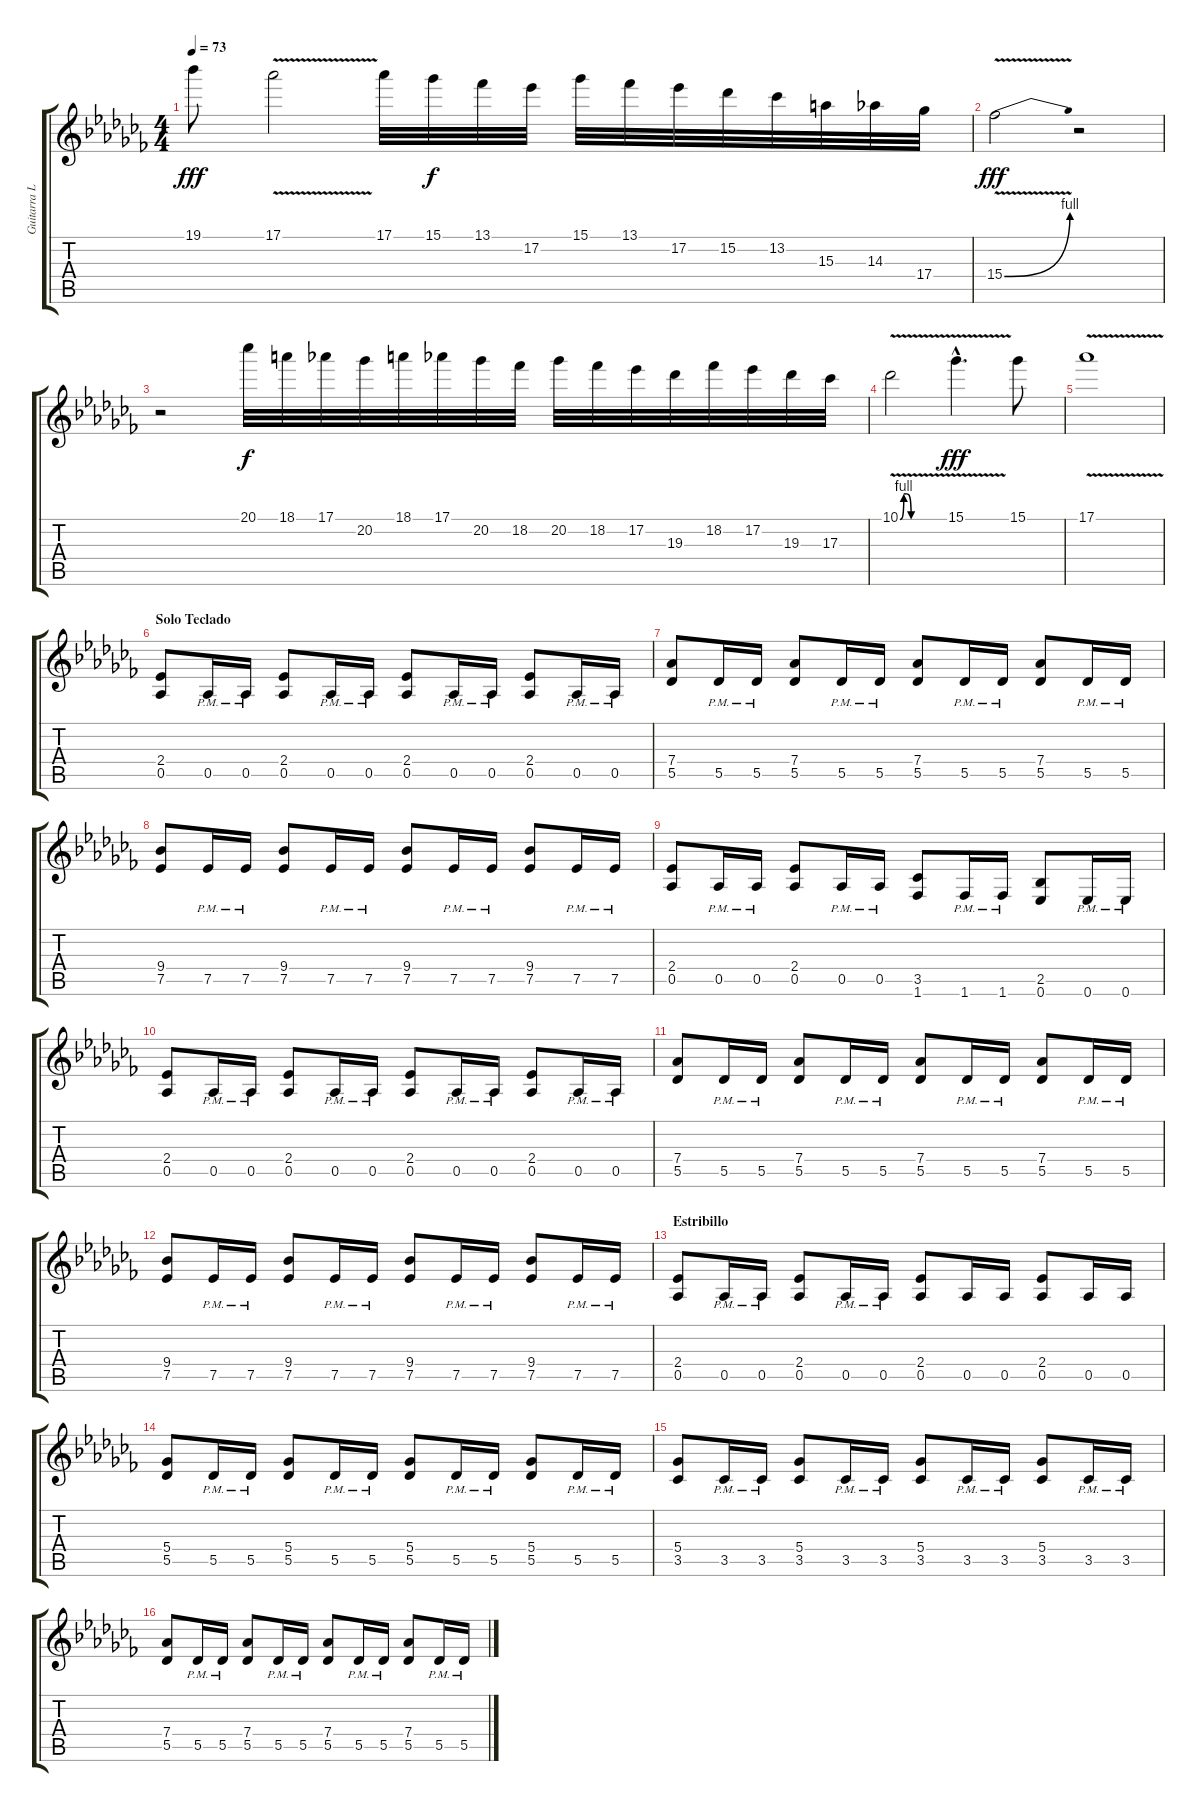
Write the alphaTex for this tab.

\track ("Guitarra Lider2" "Guitarra L") {instrument distortionguitar}
\staff {score tabs}
\tuning (Eb4 Bb3 Gb3 Db3 Ab2 Eb2) {hide}
\ts (4 4)
\tempo 73
\clef g2
\ks abminor
19.1.8{dy fff} 17.1{v}.2 17.1.32 15.1.32{dy f} 13.1.32 17.2.32 15.1.32 13.1.32 17.2.32 15.2.32 13.2.32 15.3.32 14.3.32 17.4.32 |
15.4{be (bend 0 0 60 4) v}.2{dy fff} r.2 |
r.2 20.1.32{dy f} 18.1.32 17.1.32 20.2.32 18.1.32 17.1.32 20.2.32 18.2.32 20.2.32 18.2.32 17.2.32 19.3.32 18.2.32 17.2.32 19.3.32 17.3.32 |
10.1{be (custom 0 0 5 4 9 4 15 0 60 0) v}.2 15.1{v hac}.4{d dy fff} 15.1.8 |
17.1{v}.1 |
\section ("" "Solo Teclado")
(2.4 0.5).8{volume 8 balance 16} 0.5{pm}.16 0.5{pm}.16 (2.4 0.5).8 0.5{pm}.16 0.5{pm}.16 (2.4 0.5).8 0.5{pm}.16 0.5{pm}.16 (2.4 0.5).8 0.5{pm}.16 0.5{pm}.16 |
(7.4 5.5).8 5.5{pm}.16 5.5{pm}.16 (7.4 5.5).8 5.5{pm}.16 5.5{pm}.16 (7.4 5.5).8 5.5{pm}.16 5.5{pm}.16 (7.4 5.5).8 5.5{pm}.16 5.5{pm}.16 |
(9.4 7.5).8 7.5{pm}.16 7.5{pm}.16 (9.4 7.5).8 7.5{pm}.16 7.5{pm}.16 (9.4 7.5).8 7.5{pm}.16 7.5{pm}.16 (9.4 7.5).8 7.5{pm}.16 7.5{pm}.16 |
(2.4 0.5).8 0.5{pm}.16 0.5{pm}.16 (2.4 0.5).8 0.5{pm}.16 0.5{pm}.16 (3.5 1.6).8 1.6{pm}.16 1.6{pm}.16 (2.5 0.6).8 0.6{pm}.16 0.6{pm}.16 |
(2.4 0.5).8 0.5{pm}.16 0.5{pm}.16 (2.4 0.5).8 0.5{pm}.16 0.5{pm}.16 (2.4 0.5).8 0.5{pm}.16 0.5{pm}.16 (2.4 0.5).8 0.5{pm}.16 0.5{pm}.16 |
(7.4 5.5).8 5.5{pm}.16 5.5{pm}.16 (7.4 5.5).8 5.5{pm}.16 5.5{pm}.16 (7.4 5.5).8 5.5{pm}.16 5.5{pm}.16 (7.4 5.5).8 5.5{pm}.16 5.5{pm}.16 |
(9.4 7.5).8 7.5{pm}.16 7.5{pm}.16 (9.4 7.5).8 7.5{pm}.16 7.5{pm}.16 (9.4 7.5).8 7.5{pm}.16 7.5{pm}.16 (9.4 7.5).8 7.5{pm}.16 7.5{pm}.16 |
\section ("" "Estribillo")
(2.4 0.5).8 0.5{pm}.16 0.5{pm}.16 (2.4 0.5).8 0.5{pm}.16 0.5{pm}.16 (2.4 0.5).8 0.5.16 0.5.16 (2.4 0.5).8 0.5.16 0.5.16 |
(5.4 5.5).8 5.5{pm}.16 5.5{pm}.16 (5.4 5.5).8 5.5{pm}.16 5.5{pm}.16 (5.4 5.5).8 5.5{pm}.16 5.5{pm}.16 (5.4 5.5).8 5.5{pm}.16 5.5{pm}.16 |
(5.4 3.5).8 3.5{pm}.16 3.5{pm}.16 (5.4 3.5).8 3.5{pm}.16 3.5{pm}.16 (5.4 3.5).8 3.5{pm}.16 3.5{pm}.16 (5.4 3.5).8 3.5{pm}.16 3.5{pm}.16 |
(7.4 5.5).8 5.5{pm}.16 5.5{pm}.16 (7.4 5.5).8 5.5{pm}.16 5.5{pm}.16 (7.4 5.5).8 5.5{pm}.16 5.5{pm}.16 (7.4 5.5).8 5.5{pm}.16 5.5{pm}.16
